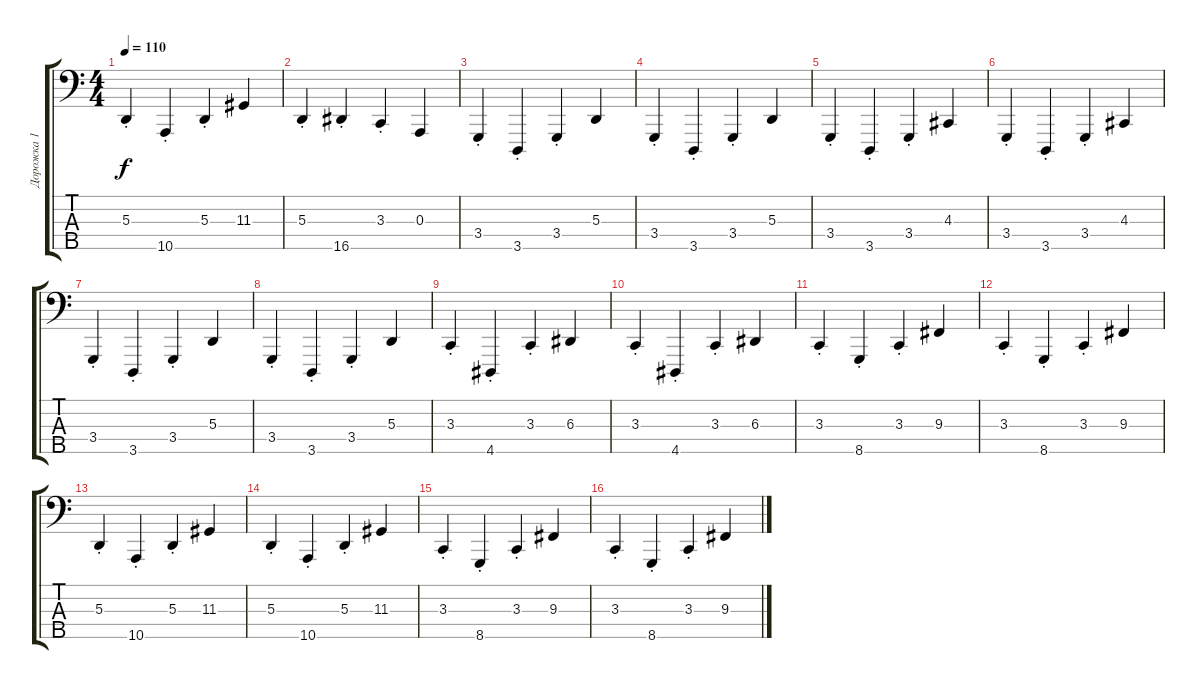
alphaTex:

\track ("Дорожка 1" "Дорожка 1") {instrument electricgrandpiano}
\staff {score tabs}
\tuning (G2 D2 A1 E1 B0) {hide}
\ts (4 4)
\tempo 110
\clef f4
\ks c
5.3{st}.4{dy f} 10.5{st}.4 5.3{st}.4 11.3.4 |
5.3{st}.4 16.5{st}.4 3.3{st}.4 0.3.4 |
3.4{st}.4 3.5{st}.4 3.4{st}.4 5.3.4 |
3.4{st}.4 3.5{st}.4 3.4{st}.4 5.3.4 |
3.4{st}.4 3.5{st}.4 3.4{st}.4 4.3.4 |
3.4{st}.4 3.5{st}.4 3.4{st}.4 4.3.4 |
3.4{st}.4 3.5{st}.4 3.4{st}.4 5.3.4 |
3.4{st}.4 3.5{st}.4 3.4{st}.4 5.3.4 |
3.3{st}.4 4.5{st}.4 3.3{st}.4 6.3.4 |
3.3{st}.4 4.5{st}.4 3.3{st}.4 6.3.4 |
3.3{st}.4 8.5{st}.4 3.3{st}.4 9.3.4 |
3.3{st}.4 8.5{st}.4 3.3{st}.4 9.3.4 |
5.3{st}.4 10.5{st}.4 5.3{st}.4 11.3.4 |
5.3{st}.4 10.5{st}.4 5.3{st}.4 11.3.4 |
3.3{st}.4 8.5{st}.4 3.3{st}.4 9.3.4 |
3.3{st}.4 8.5{st}.4 3.3{st}.4 9.3.4
